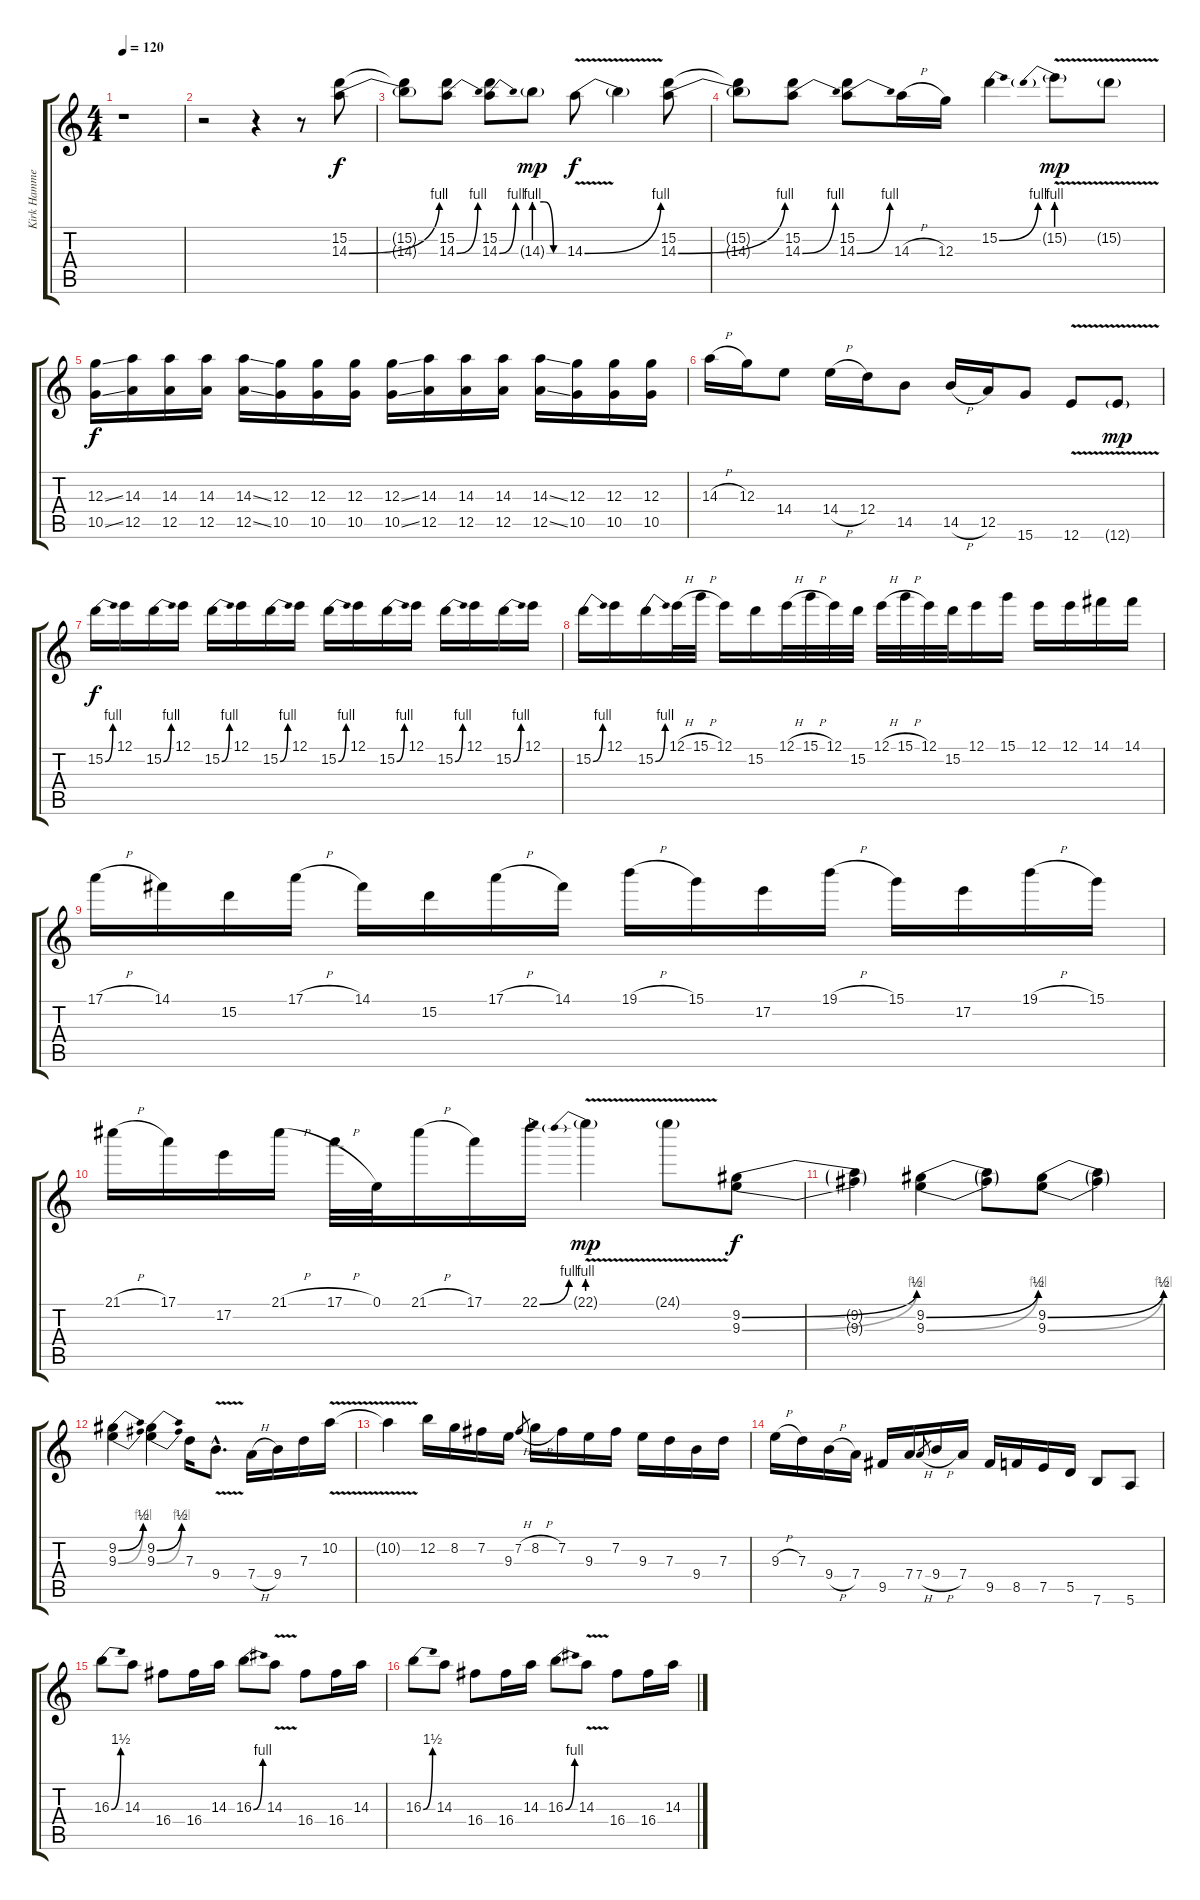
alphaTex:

\track ("Kirk Hammett (Lead)" "Kirk Hamme") {instrument distortionguitar}
\staff {score tabs}
\tuning (E4 B3 G3 D3 A2 E2) {hide}
\ts (4 4)
\tempo 120
\clef g2
\ks c
r.1{dy mf} |
r.2{volume 16} r.4 r.8 (15.2 14.3{be (bend 0 0 60 4)}).8{dy f} |
(15.2{t} 14.3{t}).8 (15.2 14.3{be (bend 0 0 60 4)}).8 (15.2 14.3{be (bend 0 0 60 4)}).8 14.3{be (custom 0 4 20 4 40 0 60 0) g}.8{dy mp} 14.3{be (bend 0 0 60 4) v}.8{dy f} 14.3{t}.4 (15.2 14.3{be (bend 0 0 60 4)}).8 |
(15.2{t} 14.3{t}).8 (15.2 14.3{be (bend 0 0 60 4)}).8 (15.2 14.3{be (bend 0 0 60 4)}).8 14.3{h}.16 12.3.16 15.2{be (bend 0 0 60 4)}.4 15.2{be (prebend 0 4 60 4) v g}.8{dy mp} 15.2{v g}.8 |
(12.3{ss} 10.5{ss}).16{dy f} (14.3 12.5).16 (14.3 12.5).16 (14.3 12.5).16 (14.3{ss} 12.5{ss}).16 (12.3 10.5).16 (12.3 10.5).16 (12.3 10.5).16 (12.3{ss} 10.5{ss}).16 (14.3 12.5).16 (14.3 12.5).16 (14.3 12.5).16 (14.3{ss} 12.5{ss}).16 (12.3 10.5).16 (12.3 10.5).16 (12.3 10.5).16 |
14.3{h}.16 12.3.16 14.4.8 14.4{h}.16 12.4.16 14.5.8 14.5{h}.16 12.5.16 15.6.8 12.6{v}.8 12.6{v g}.8{dy mp} |
15.2{be (bend 0 0 60 4)}.16{dy f} 12.1.16 15.2{be (bend 0 0 60 4)}.16 12.1.16 15.2{be (bend 0 0 60 4)}.16 12.1.16 15.2{be (bend 0 0 60 4)}.16 12.1.16 15.2{be (bend 0 0 60 4)}.16 12.1.16 15.2{be (bend 0 0 60 4)}.16 12.1.16 15.2{be (bend 0 0 60 4)}.16 12.1.16 15.2{be (bend 0 0 60 4)}.16 12.1.16 |
15.2{be (bend 0 0 60 4)}.16 12.1.16 15.2{be (bend 0 0 60 4)}.16 12.1{h}.32 15.1{h}.32 12.1.16 15.2.16 12.1{h}.32 15.1{h}.32 12.1.32 15.2.32 12.1{h}.32 15.1{h}.32 12.1.32 15.2.32 12.1.16 15.1.16 12.1.16 12.1.16 14.1.16 14.1.16 |
17.1{h}.16 14.1.16 15.2.16 17.1{h}.16 14.1.16 15.2.16 17.1{h}.16 14.1.16 19.1{h}.16 15.1.16 17.2.16 19.1{h}.16 15.1.16 17.2.16 19.1{h}.16 15.1.16 |
21.1{h}.16 17.1.16 17.2.16 21.1{h}.16 17.1{h}.32 0.1.32 21.1{h}.16 17.1.16 22.1{be (bend 0 0 60 4)}.16 22.1{be (prebend 0 4 60 4) v g}.4{dy mp} 24.1{v g}.8 (9.2{be (bend 0 0 60 2)} 9.3{be (bend 0 0 60 4)}).8{dy f} |
(9.2{t} 9.3{t}).4 (9.2{be (bend 0 0 60 2)} 9.3{be (bend 0 0 60 4)}).4 (9.2{t} 9.3{t}).8 (9.2{be (bend 0 0 60 2)} 9.3{be (bend 0 0 60 4)}).8 (9.2{t} 9.3{t}).4 |
(9.2{be (bend 0 0 60 2)} 9.3{be (bend 0 0 60 4)}).4 (9.2{be (bend 0 0 60 2)} 9.3{be (bend 0 0 60 4)}).4 7.3.16 9.4{v hac}.8{d} 7.4{h}.16 9.4.16 7.3.16 10.2{v}.16 |
10.2{t}.4 12.2.16 8.2.16 7.2.16 9.3.16 7.2{h}.8{gr} 8.2{h}.16 7.2.16 9.3.16 7.2.16 9.3.16 7.3.16 9.4.16 7.3.16 |
9.3{h}.16 7.3.16 9.4{h}.16 7.4.16 9.5.16 7.4.16 7.4{h}.8{gr} 9.4{h}.16 7.4.16 9.5.16 8.5.16 7.5.16 5.5.16 7.6.8 5.6.8 |
16.3{be (bend 0 0 60 6)}.8 14.3.8 16.4.8 16.4.16 14.3.16 16.3{be (bend 0 0 60 4)}.8 14.3{v}.8 16.4.8 16.4.16 14.3.16 |
16.3{be (bend 0 0 60 6)}.8 14.3.8 16.4.8 16.4.16 14.3.16 16.3{be (bend 0 0 60 4)}.8 14.3{v}.8 16.4.8 16.4.16 14.3.16
